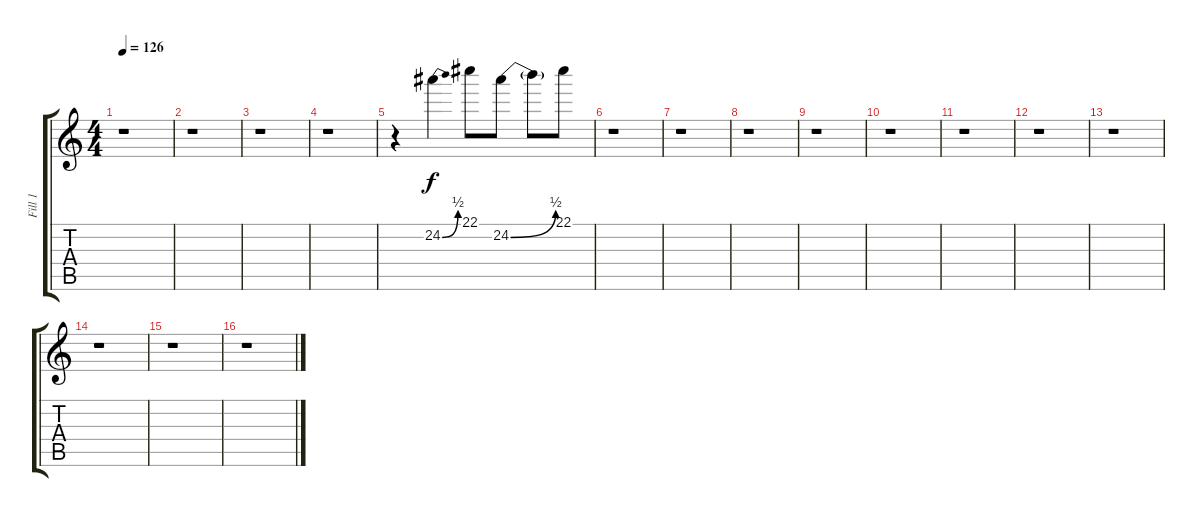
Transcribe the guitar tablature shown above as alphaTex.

\track ("Fill 1" "Fill 1") {instrument overdrivenguitar}
\staff {score tabs}
\tuning (Eb4 Bb3 Gb3 Db3 Ab2 Eb2) {hide}
\ts (4 4)
\tempo 126
\clef g2
\ks c
r.1{dy f} |
r.1 |
r.1 |
r.1 |
r.4 24.2{be (bend 0 0 60 2)}.4{volume 16} 22.1.8 24.2{be (bend 0 0 60 2)}.8 24.2{t}.8 22.1.8 |
r.1 |
r.1 |
r.1 |
r.1 |
r.1 |
r.1 |
r.1 |
r.1 |
r.1 |
r.1 |
r.1
